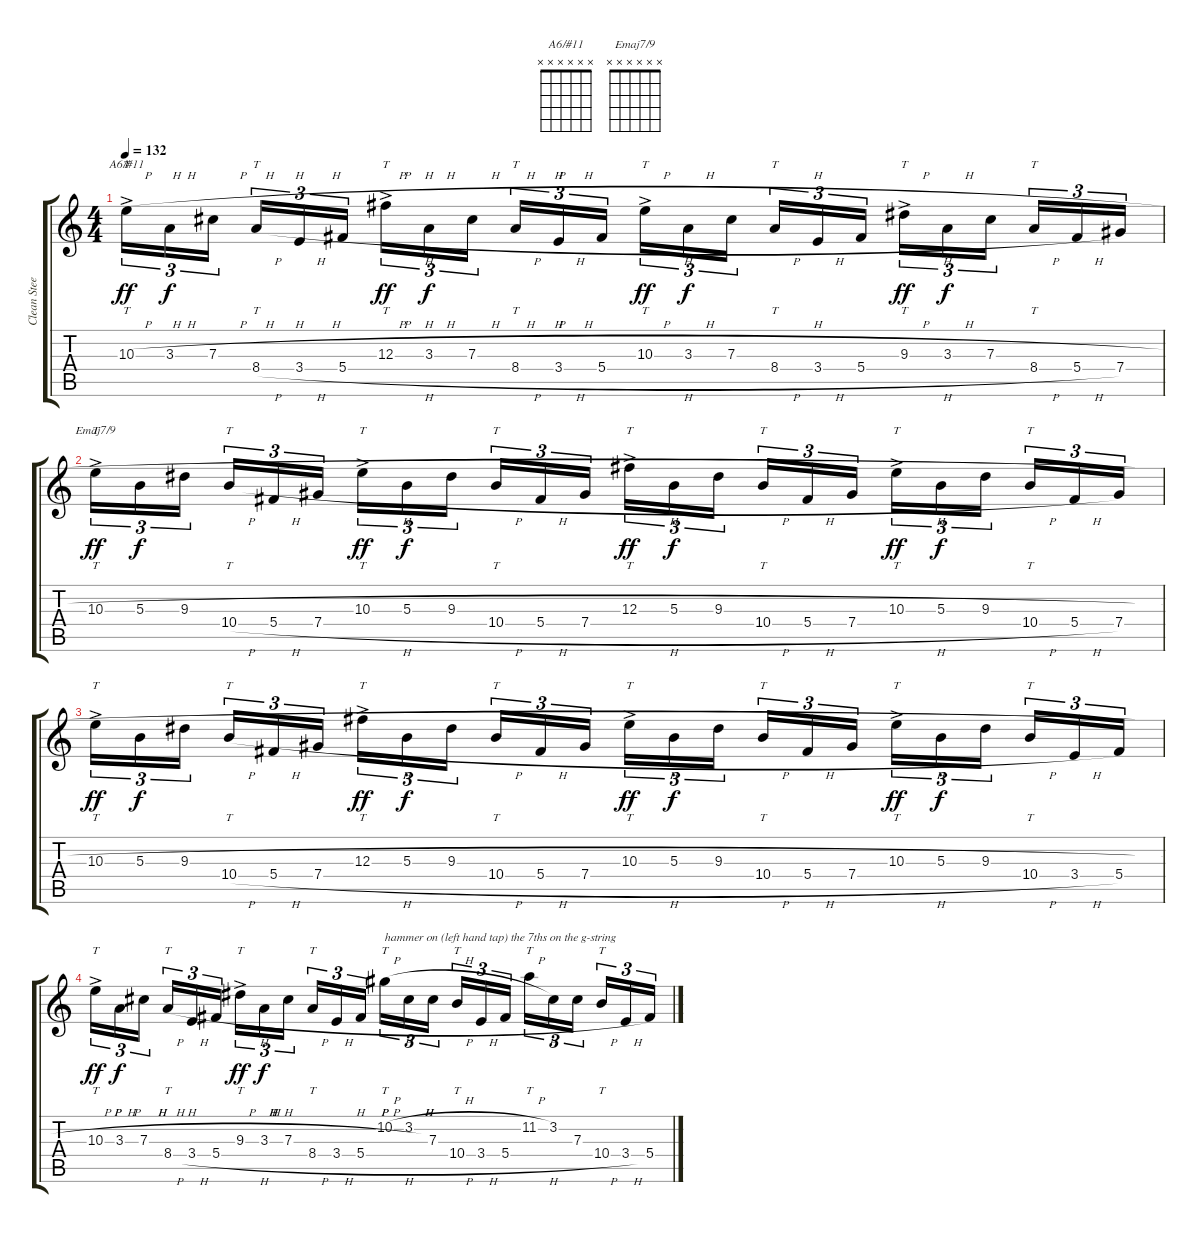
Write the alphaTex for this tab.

\track ("Clean Steel Stringed Acoustic" "Clean Stee") {instrument acousticguitarsteel}
\staff {score tabs}
\tuning (Eb4 Bb3 Gb3 Db3 Ab2 Eb2) {hide}
\chord ("A6/#11" x x x x x x)
\chord ("Emaj7/9" x x x x x x)
\ts (4 4)
\tempo 132
\clef g2
\ks c
10.3{h ac}.16{tt tu (3 2) ch "A6/#11" dy ff} 3.3{h}.16{tu (3 2) dy f} 7.3{h}.16{tu (3 2) beam splitsecondary} 8.4{h}.16{tt tu (3 2)} 3.4{h}.16{tu (3 2)} 5.4{h}.16{tu (3 2)} 12.3{h ac}.16{tt tu (3 2) dy ff} 3.3{h}.16{tu (3 2) dy f} 7.3{h}.16{tu (3 2) beam splitsecondary} 8.4{h}.16{tt tu (3 2)} 3.4{h}.16{tu (3 2)} 5.4{h}.16{tu (3 2)} 10.3{h ac}.16{tt tu (3 2) dy ff} 3.3{h}.16{tu (3 2) dy f} 7.3{h}.16{tu (3 2) beam splitsecondary} 8.4{h}.16{tt tu (3 2)} 3.4{h}.16{tu (3 2)} 5.4{h}.16{tu (3 2)} 9.3{h ac}.16{tt tu (3 2) dy ff} 3.3{h}.16{tu (3 2) dy f} 7.3{h}.16{tu (3 2) beam splitsecondary} 8.4{h}.16{tt tu (3 2)} 5.4{h}.16{tu (3 2)} 7.4.16{tu (3 2)} |
10.3{h ac}.16{tt tu (3 2) ch "Emaj7/9" dy ff} 5.3{h}.16{tu (3 2) dy f} 9.3{h}.16{tu (3 2) beam splitsecondary} 10.4{h}.16{tt tu (3 2)} 5.4{h}.16{tu (3 2)} 7.4{h}.16{tu (3 2)} 10.3{h ac}.16{tt tu (3 2) dy ff} 5.3{h}.16{tu (3 2) dy f} 9.3{h}.16{tu (3 2) beam splitsecondary} 10.4{h}.16{tt tu (3 2)} 5.4{h}.16{tu (3 2)} 7.4{h}.16{tu (3 2)} 12.3{h ac}.16{tt tu (3 2) dy ff} 5.3{h}.16{tu (3 2) dy f} 9.3{h}.16{tu (3 2) beam splitsecondary} 10.4{h}.16{tt tu (3 2)} 5.4{h}.16{tu (3 2)} 7.4{h}.16{tu (3 2)} 10.3{h ac}.16{tt tu (3 2) dy ff} 5.3{h}.16{tu (3 2) dy f} 9.3{h}.16{tu (3 2) beam splitsecondary} 10.4{h}.16{tt tu (3 2)} 5.4{h}.16{tu (3 2)} 7.4.16{tu (3 2)} |
10.3{h ac}.16{tt tu (3 2) dy ff} 5.3{h}.16{tu (3 2) dy f} 9.3{h}.16{tu (3 2) beam splitsecondary} 10.4{h}.16{tt tu (3 2)} 5.4{h}.16{tu (3 2)} 7.4{h}.16{tu (3 2)} 12.3{h ac}.16{tt tu (3 2) dy ff} 5.3{h}.16{tu (3 2) dy f} 9.3{h}.16{tu (3 2) beam splitsecondary} 10.4{h}.16{tt tu (3 2)} 5.4{h}.16{tu (3 2)} 7.4{h}.16{tu (3 2)} 10.3{h ac}.16{tt tu (3 2) dy ff} 5.3{h}.16{tu (3 2) dy f} 9.3{h}.16{tu (3 2) beam splitsecondary} 10.4{h}.16{tt tu (3 2)} 5.4{h}.16{tu (3 2)} 7.4{h}.16{tu (3 2)} 10.3{h ac}.16{tt tu (3 2) dy ff} 5.3{h}.16{tu (3 2) dy f} 9.3{h}.16{tu (3 2) beam splitsecondary} 10.4{h}.16{tt tu (3 2)} 3.4{h}.16{tu (3 2)} 5.4.16{tu (3 2)} |
10.3{h ac}.16{tt tu (3 2) dy ff} 3.3{h}.16{tu (3 2) dy f} 7.3{h}.16{tu (3 2) beam splitsecondary} 8.4{h}.16{tt tu (3 2)} 3.4{h}.16{tu (3 2)} 5.4{h}.16{tu (3 2)} 9.3{h ac}.16{tt tu (3 2) dy ff} 3.3{h}.16{tu (3 2) dy f} 7.3{h}.16{tu (3 2) beam splitsecondary} 8.4{h}.16{tt tu (3 2)} 3.4{h}.16{tu (3 2)} 5.4{h}.16{tu (3 2)} 10.2{h}.16{tt tu (3 2) txt "hammer on (left hand tap) the 7ths on the g-string"} 3.2{h}.16{tu (3 2)} 7.3.16{tu (3 2) beam splitsecondary} 10.4{h}.16{tt tu (3 2)} 3.4{h}.16{tu (3 2)} 5.4{h}.16{tu (3 2)} 11.2{h}.16{tt tu (3 2)} 3.2.16{tu (3 2)} 7.3{h}.16{tu (3 2) beam splitsecondary} 10.4{h}.16{tt tu (3 2)} 3.4{h}.16{tu (3 2)} 5.4.16{tu (3 2)}
